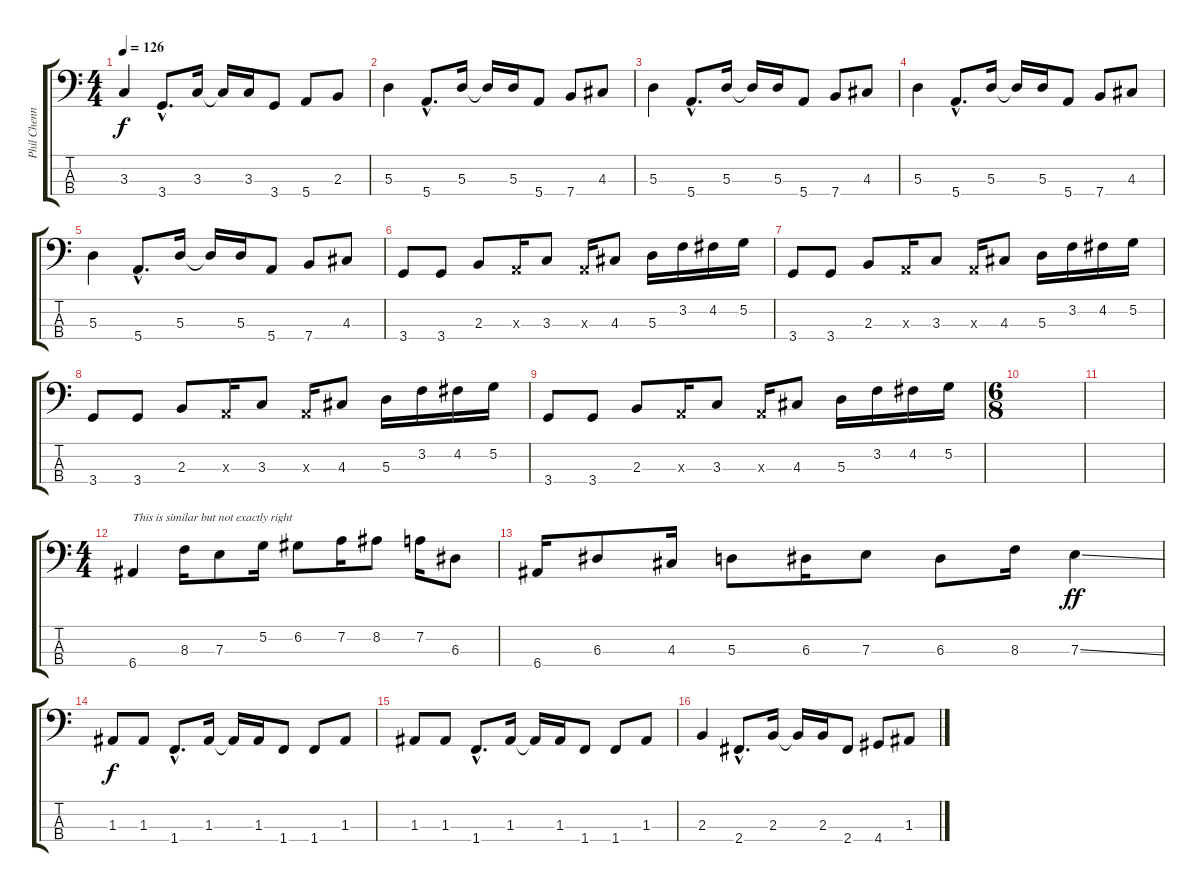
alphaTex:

\track ("Phil Chenn" "Phil Chenn") {instrument electricbassfinger}
\staff {score tabs}
\tuning (G2 D2 A1 E1) {hide}
\ts (4 4)
\tempo 126
\clef f4
\ks c
3.3.4{dy f} 3.4{hac}.8{d} 3.3.16 3.3{t}.16 3.3.16 3.4.8 5.4.8 2.3.8 |
5.3.4 5.4{hac}.8{d} 5.3.16 5.3{t}.16 5.3.16 5.4.8 7.4.8 4.3.8 |
5.3.4 5.4{hac}.8{d} 5.3.16 5.3{t}.16 5.3.16 5.4.8 7.4.8 4.3.8 |
5.3.4 5.4{hac}.8{d} 5.3.16 5.3{t}.16 5.3.16 5.4.8 7.4.8 4.3.8 |
5.3.4 5.4{hac}.8{d} 5.3.16 5.3{t}.16 5.3.16 5.4.8 7.4.8 4.3.8 |
3.4.8 3.4.8 2.3.8 0.3{x}.16 3.3.8 0.3{x}.16 4.3.8 5.3.16 3.2.16 4.2.16 5.2.16 |
3.4.8 3.4.8 2.3.8 0.3{x}.16 3.3.8 0.3{x}.16 4.3.8 5.3.16 3.2.16 4.2.16 5.2.16 |
3.4.8 3.4.8 2.3.8 0.3{x}.16 3.3.8 0.3{x}.16 4.3.8 5.3.16 3.2.16 4.2.16 5.2.16 |
3.4.8 3.4.8 2.3.8 0.3{x}.16 3.3.8 0.3{x}.16 4.3.8 5.3.16 3.2.16 4.2.16 5.2.16 |
\ts (6 8)
|
|
\ts (4 4)
6.4.4{txt "This is similar but not exactly right"} 8.3.16 7.3.8 5.2.16 6.2.8 7.2.16 8.2.8 7.2.16 6.3.8 |
6.4.16 6.3.8 4.3.16 5.3.8 6.3.16 7.3.8 6.3.8 8.3.16 7.3{ss}.4{dy ff} |
1.3.8{dy f} 1.3.8 1.4{hac}.8{d} 1.3.16 1.3{t}.16 1.3.16 1.4.8 1.4.8 1.3.8 |
1.3.8 1.3.8 1.4{hac}.8{d} 1.3.16 1.3{t}.16 1.3.16 1.4.8 1.4.8 1.3.8 |
2.3.4 2.4{hac}.8{d} 2.3.16 2.3{t}.16 2.3.16 2.4.8 4.4.8 1.3.8
